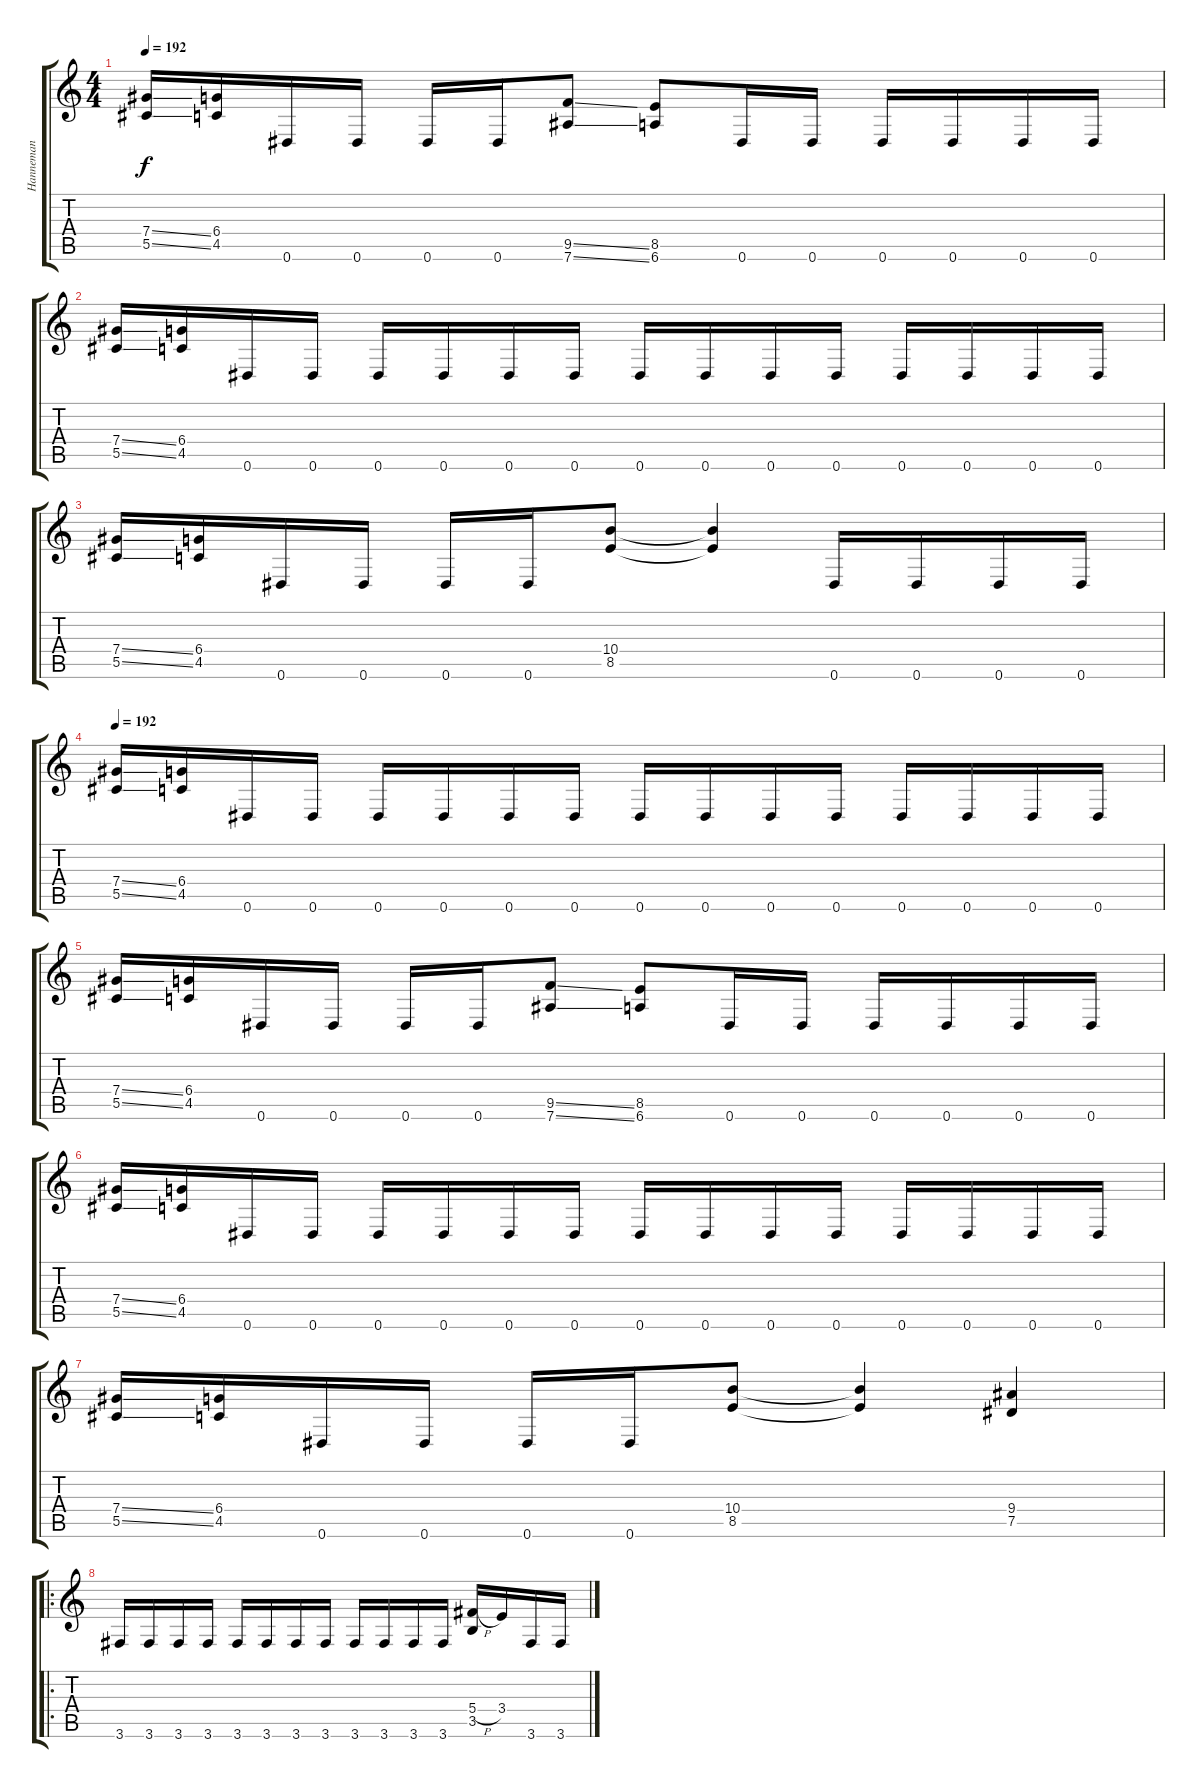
\track ("Hanneman" "Hanneman") {instrument distortionguitar}
\staff {score tabs}
\tuning (Eb4 Bb3 Gb3 Db3 Ab2 Eb2) {hide}
\ts (4 4)
\tempo 192
\clef g2
\ks c
(7.4{ss} 5.5{ss}).16{dy f} (6.4 4.5).16 0.6.16 0.6.16 0.6.16 0.6.16 (9.5{ss} 7.6{ss}).8 (8.5 6.6).8 0.6.16 0.6.16 0.6.16 0.6.16 0.6.16 0.6.16 |
(7.4{ss} 5.5{ss}).16 (6.4 4.5).16 0.6.16 0.6.16 0.6.16 0.6.16 0.6.16 0.6.16 0.6.16 0.6.16 0.6.16 0.6.16 0.6.16 0.6.16 0.6.16 0.6.16 |
(7.4{ss} 5.5{ss}).16 (6.4 4.5).16 0.6.16 0.6.16 0.6.16 0.6.16 (10.4 8.5).8 (10.4{t} 8.5{t}).4 0.6.16 0.6.16 0.6.16 0.6.16 |
\tempo 192
(7.4{ss} 5.5{ss}).16 (6.4 4.5).16 0.6.16 0.6.16 0.6.16 0.6.16 0.6.16 0.6.16 0.6.16 0.6.16 0.6.16 0.6.16 0.6.16 0.6.16 0.6.16 0.6.16 |
(7.4{ss} 5.5{ss}).16 (6.4 4.5).16 0.6.16 0.6.16 0.6.16 0.6.16 (9.5{ss} 7.6{ss}).8 (8.5 6.6).8 0.6.16 0.6.16 0.6.16 0.6.16 0.6.16 0.6.16 |
(7.4{ss} 5.5{ss}).16 (6.4 4.5).16 0.6.16 0.6.16 0.6.16 0.6.16 0.6.16 0.6.16 0.6.16 0.6.16 0.6.16 0.6.16 0.6.16 0.6.16 0.6.16 0.6.16 |
(7.4{ss} 5.5{ss}).16 (6.4 4.5).16 0.6.16 0.6.16 0.6.16 0.6.16 (10.4 8.5).8 (10.4{t} 8.5{t}).4 (9.4 7.5).4 |
\ro
3.6.16 3.6.16 3.6.16 3.6.16 3.6.16 3.6.16 3.6.16 3.6.16 3.6.16 3.6.16 3.6.16 3.6.16 (5.4{h} 3.5).16 3.4.16 3.6.16 3.6.16
